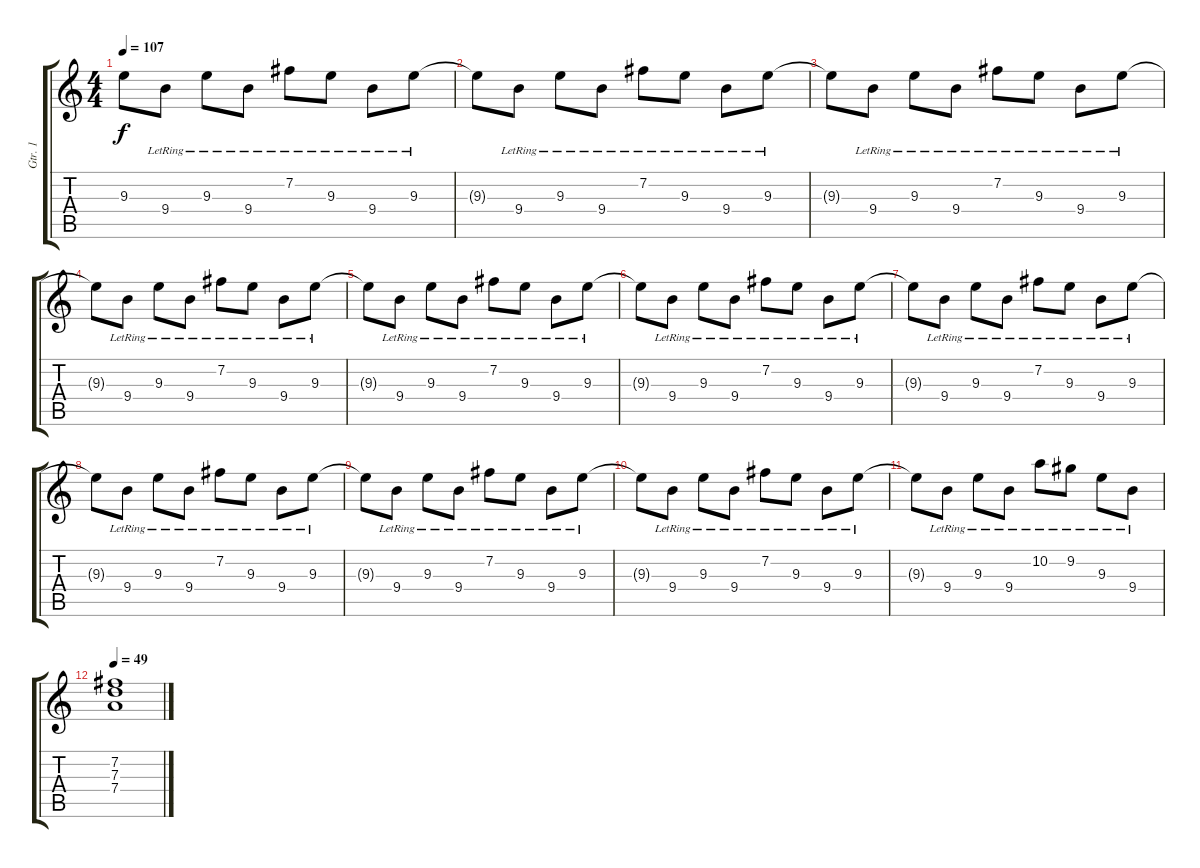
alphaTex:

\track ("Gtr. 1" "Gtr. 1") {instrument distortionguitar}
\staff {score tabs}
\tuning (E4 B3 G3 D3 A2 E2) {hide}
\ts (4 4)
\tempo 107
\clef g2
\ks c
9.3{t}.8{dy f} 9.4{lr}.8 9.3{lr}.8 9.4{lr}.8 7.2{lr}.8 9.3{lr}.8 9.4{lr}.8 9.3{lr}.8 |
9.3{t}.8 9.4{lr}.8 9.3{lr}.8 9.4{lr}.8 7.2{lr}.8 9.3{lr}.8 9.4{lr}.8 9.3{lr}.8 |
9.3{t}.8 9.4{lr}.8 9.3{lr}.8 9.4{lr}.8 7.2{lr}.8 9.3{lr}.8 9.4{lr}.8 9.3{lr}.8 |
9.3{t}.8 9.4{lr}.8 9.3{lr}.8 9.4{lr}.8 7.2{lr}.8 9.3{lr}.8 9.4{lr}.8 9.3{lr}.8 |
9.3{t}.8 9.4{lr}.8 9.3{lr}.8 9.4{lr}.8 7.2{lr}.8 9.3{lr}.8 9.4{lr}.8 9.3{lr}.8 |
9.3{t}.8 9.4{lr}.8 9.3{lr}.8 9.4{lr}.8 7.2{lr}.8 9.3{lr}.8 9.4{lr}.8 9.3{lr}.8 |
9.3{t}.8 9.4{lr}.8 9.3{lr}.8 9.4{lr}.8 7.2{lr}.8 9.3{lr}.8 9.4{lr}.8 9.3{lr}.8 |
9.3{t}.8 9.4{lr}.8 9.3{lr}.8 9.4{lr}.8 7.2{lr}.8 9.3{lr}.8 9.4{lr}.8 9.3{lr}.8 |
9.3{t}.8 9.4{lr}.8 9.3{lr}.8 9.4{lr}.8 7.2{lr}.8 9.3{lr}.8 9.4{lr}.8 9.3{lr}.8 |
9.3{t}.8 9.4{lr}.8 9.3{lr}.8 9.4{lr}.8 7.2{lr}.8 9.3{lr}.8 9.4{lr}.8 9.3{lr}.8 |
9.3{t}.8 9.4{lr}.8 9.3{lr}.8 9.4{lr}.8 10.2{lr}.8 9.2{lr}.8 9.3{lr}.8 9.4{lr}.8 |
\tempo 49
(7.2 7.3 7.4).1
